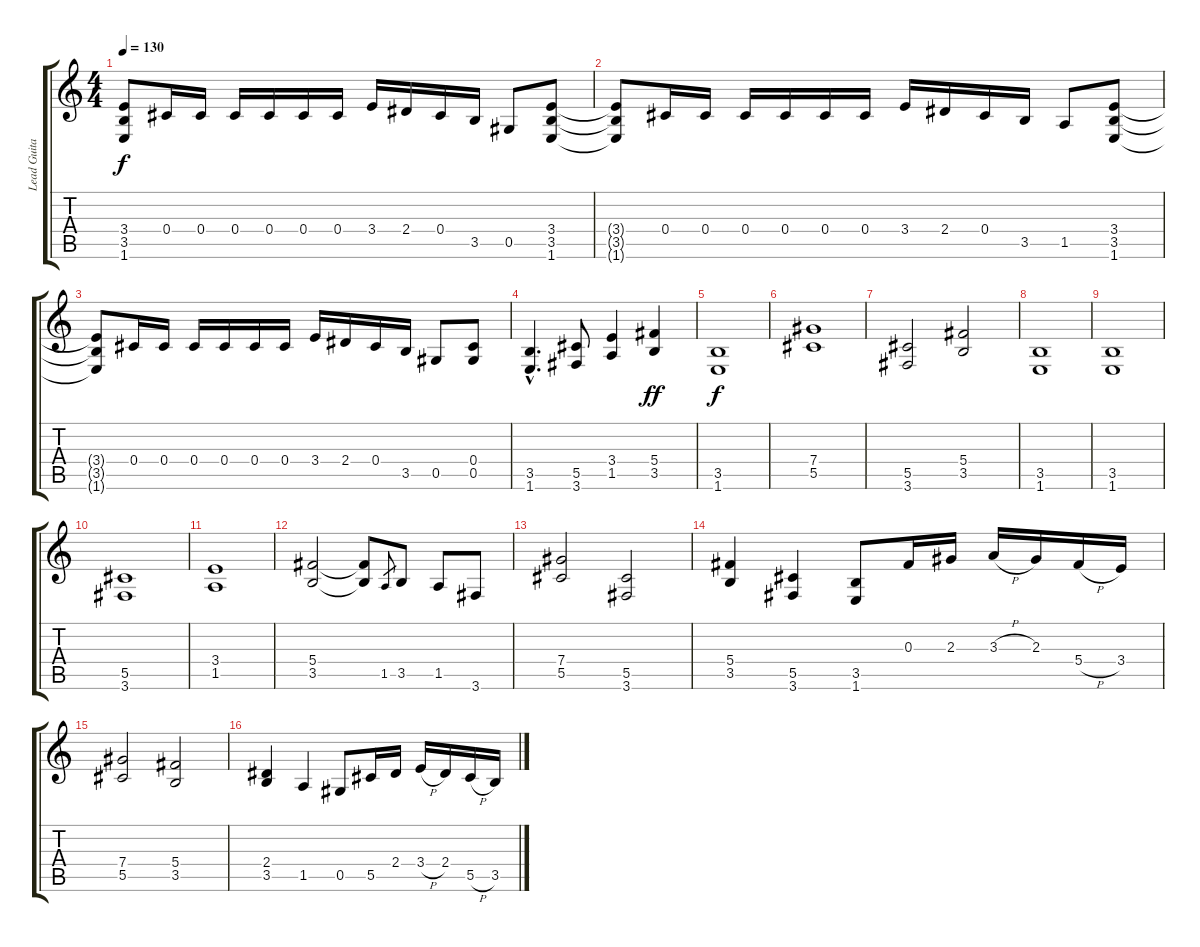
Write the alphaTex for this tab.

\track ("Lead Guitar I" "Lead Guita") {instrument distortionguitar}
\staff {score tabs}
\tuning (Eb4 Bb3 Gb3 Db3 Ab2 Eb2) {hide}
\ts (4 4)
\tempo 130
\clef g2
\ks c
(3.4 3.5 1.6).8{dy f} 0.4.16 0.4.16 0.4.16 0.4.16 0.4.16 0.4.16 3.4.16 2.4.16 0.4.16 3.5.16 0.5.8 (3.4 3.5 1.6).8 |
(3.4{t} 3.5{t} 1.6{t}).8 0.4.16 0.4.16 0.4.16 0.4.16 0.4.16 0.4.16 3.4.16 2.4.16 0.4.16 3.5.16 1.5.8 (3.4 3.5 1.6).8 |
(3.4{t} 3.5{t} 1.6{t}).8 0.4.16 0.4.16 0.4.16 0.4.16 0.4.16 0.4.16 3.4.16 2.4.16 0.4.16 3.5.16 0.5.8 (0.4 0.5).8 |
(3.5{hac} 1.6{hac}).4{d} (5.5 3.6).8 (3.4 1.5).4 (5.4 3.5).4{dy ff} |
(3.5 1.6).1{dy f} |
(7.4 5.5).1 |
(5.5 3.6).2 (5.4 3.5).2 |
(3.5 1.6).1 |
(3.5 1.6).1 |
(5.5 3.6).1 |
(3.4 1.5).1 |
(5.4 3.5).2 (5.4{t} 3.5{t}).8 1.5.8{gr} 3.5.8 1.5.8 3.6.8 |
(7.4 5.5).2 (5.5 3.6).2 |
(5.4 3.5).4 (5.5 3.6).4 (3.5 1.6).8 0.3.16 2.3.16 3.3{h}.16 2.3.16 5.4{h}.16 3.4.16 |
(7.4 5.5).2 (5.4 3.5).2 |
(2.4 3.5).4 1.5.4 0.5.8 5.5.16 2.4.16 3.4{h}.16 2.4.16 5.5{h}.16 3.5.16
